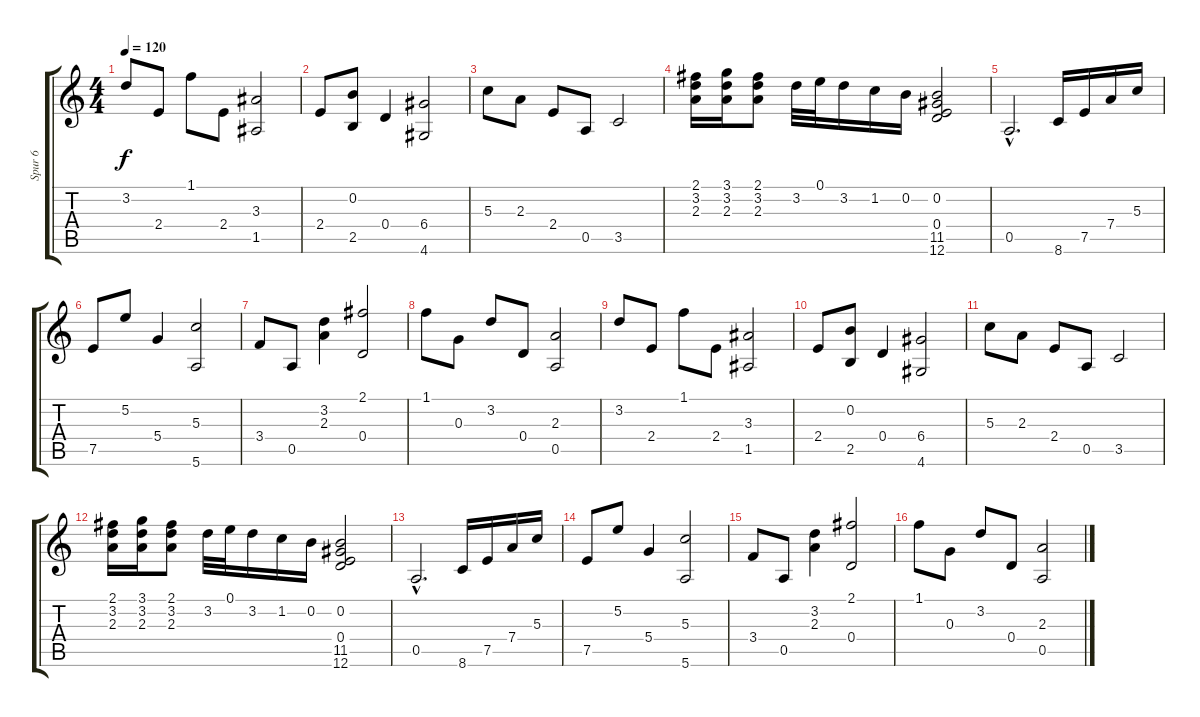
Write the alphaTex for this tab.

\track ("Spur 6" "Spur 6") {instrument electricguitarclean}
\staff {score tabs}
\tuning (E4 B3 G3 D3 A2 E2) {hide}
\ts (4 4)
\tempo 120
\clef g2
\ks c
3.2.8{dy f} 2.4.8 1.1.8 2.4.8 (3.3 1.5).2 |
2.4.8 (0.2 2.5).8 0.4.4 (6.4 4.6).2 |
5.3.8 2.3.8 2.4.8 0.5.8 3.5.2 |
(2.1 3.2 2.3).16 (3.1 3.2 2.3).16 (2.1 3.2 2.3).8 3.2.32 0.1.32 3.2.16 1.2.16 0.2.16 (0.2 0.4 11.5 12.6).2 |
0.5{hac}.2{d} 8.6.16 7.5.16 7.4.16 5.3.16 |
7.5.8 5.2.8 5.4.4 (5.3 5.6).2 |
3.4.8 0.5.8 (3.2 2.3).4 (2.1 0.4).2 |
1.1.8 0.3.8 3.2.8 0.4.8 (2.3 0.5).2 |
3.2.8 2.4.8 1.1.8 2.4.8 (3.3 1.5).2 |
2.4.8 (0.2 2.5).8 0.4.4 (6.4 4.6).2 |
5.3.8 2.3.8 2.4.8 0.5.8 3.5.2 |
(2.1 3.2 2.3).16 (3.1 3.2 2.3).16 (2.1 3.2 2.3).8 3.2.32 0.1.32 3.2.16 1.2.16 0.2.16 (0.2 0.4 11.5 12.6).2 |
0.5{hac}.2{d} 8.6.16 7.5.16 7.4.16 5.3.16 |
7.5.8 5.2.8 5.4.4 (5.3 5.6).2 |
3.4.8 0.5.8 (3.2 2.3).4 (2.1 0.4).2 |
1.1.8 0.3.8 3.2.8 0.4.8 (2.3 0.5).2
